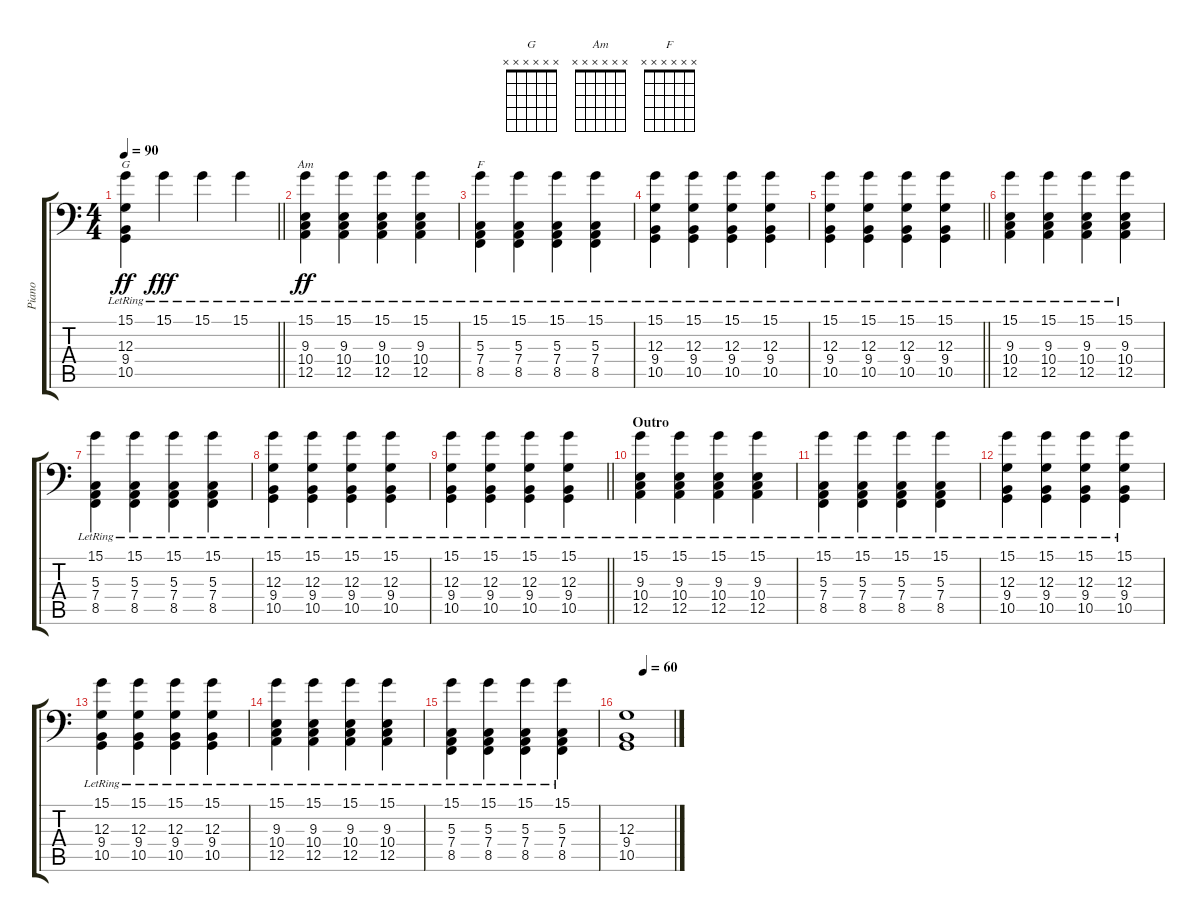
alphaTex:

\track ("Piano" "Piano") {instrument acousticgrandpiano}
\staff {score tabs}
\tuning (E3 B2 G2 D2 A1 C1) {hide}
\chord ("G" x x x x x x)
\chord ("Am" x x x x x x)
\chord ("F" x x x x x x)
\ts (4 4)
\tempo 90
\clef f4
\barLineRight lightlight
\ks c
(15.1{lr} 12.3{lr} 9.4{lr} 10.5{lr}).4{ch "G" dy ff} 15.1{lr}.4{dy fff} 15.1{lr}.4 15.1{lr}.4 |
(15.1{lr} 9.3{lr} 10.4{lr} 12.5{lr}).4{ch "Am" dy ff} (15.1{lr} 9.3{lr} 10.4{lr} 12.5{lr}).4 (15.1{lr} 9.3{lr} 10.4{lr} 12.5{lr}).4 (15.1{lr} 9.3{lr} 10.4{lr} 12.5{lr}).4 |
(15.1{lr} 5.3{lr} 7.4{lr} 8.5{lr}).4{ch "F"} (15.1{lr} 5.3{lr} 7.4{lr} 8.5{lr}).4 (15.1{lr} 5.3{lr} 7.4{lr} 8.5{lr}).4 (15.1{lr} 5.3{lr} 7.4{lr} 8.5{lr}).4 |
(15.1{lr} 12.3{lr} 9.4{lr} 10.5{lr}).4 (15.1{lr} 12.3{lr} 9.4{lr} 10.5{lr}).4 (15.1{lr} 12.3{lr} 9.4{lr} 10.5{lr}).4 (15.1{lr} 12.3{lr} 9.4{lr} 10.5{lr}).4 |
\barLineRight lightlight
(15.1{lr} 12.3{lr} 9.4{lr} 10.5{lr}).4 (15.1{lr} 12.3{lr} 9.4{lr} 10.5{lr}).4 (15.1{lr} 12.3{lr} 9.4{lr} 10.5{lr}).4 (15.1{lr} 12.3{lr} 9.4{lr} 10.5{lr}).4 |
(15.1{lr} 9.3{lr} 10.4{lr} 12.5{lr}).4 (15.1{lr} 9.3{lr} 10.4{lr} 12.5{lr}).4 (15.1{lr} 9.3{lr} 10.4{lr} 12.5{lr}).4 (15.1{lr} 9.3{lr} 10.4{lr} 12.5{lr}).4 |
(15.1{lr} 5.3{lr} 7.4{lr} 8.5{lr}).4 (15.1{lr} 5.3{lr} 7.4{lr} 8.5{lr}).4 (15.1{lr} 5.3{lr} 7.4{lr} 8.5{lr}).4 (15.1{lr} 5.3{lr} 7.4{lr} 8.5{lr}).4 |
(15.1{lr} 12.3{lr} 9.4{lr} 10.5{lr}).4 (15.1{lr} 12.3{lr} 9.4{lr} 10.5{lr}).4 (15.1{lr} 12.3{lr} 9.4{lr} 10.5{lr}).4 (15.1{lr} 12.3{lr} 9.4{lr} 10.5{lr}).4 |
\barLineRight lightlight
(15.1{lr} 12.3{lr} 9.4{lr} 10.5{lr}).4 (15.1{lr} 12.3{lr} 9.4{lr} 10.5{lr}).4 (15.1{lr} 12.3{lr} 9.4{lr} 10.5{lr}).4 (15.1{lr} 12.3{lr} 9.4{lr} 10.5{lr}).4 |
\section ("" "Outro")
(15.1{lr} 9.3{lr} 10.4{lr} 12.5{lr}).4 (15.1{lr} 9.3{lr} 10.4{lr} 12.5{lr}).4 (15.1{lr} 9.3{lr} 10.4{lr} 12.5{lr}).4 (15.1{lr} 9.3{lr} 10.4{lr} 12.5{lr}).4 |
(15.1{lr} 5.3{lr} 7.4{lr} 8.5{lr}).4 (15.1{lr} 5.3{lr} 7.4{lr} 8.5{lr}).4 (15.1{lr} 5.3{lr} 7.4{lr} 8.5{lr}).4 (15.1{lr} 5.3{lr} 7.4{lr} 8.5{lr}).4 |
(15.1{lr} 12.3{lr} 9.4{lr} 10.5{lr}).4 (15.1{lr} 12.3{lr} 9.4{lr} 10.5{lr}).4 (15.1{lr} 12.3{lr} 9.4{lr} 10.5{lr}).4 (15.1{lr} 12.3{lr} 9.4{lr} 10.5{lr}).4 |
(15.1{lr} 12.3{lr} 9.4{lr} 10.5{lr}).4 (15.1{lr} 12.3{lr} 9.4{lr} 10.5{lr}).4 (15.1{lr} 12.3{lr} 9.4{lr} 10.5{lr}).4 (15.1{lr} 12.3{lr} 9.4{lr} 10.5{lr}).4 |
(15.1{lr} 9.3{lr} 10.4{lr} 12.5{lr}).4 (15.1{lr} 9.3{lr} 10.4{lr} 12.5{lr}).4 (15.1{lr} 9.3{lr} 10.4{lr} 12.5{lr}).4 (15.1{lr} 9.3{lr} 10.4{lr} 12.5{lr}).4 |
(15.1{lr} 5.3{lr} 7.4{lr} 8.5{lr}).4 (15.1{lr} 5.3{lr} 7.4{lr} 8.5{lr}).4 (15.1{lr} 5.3{lr} 7.4{lr} 8.5{lr}).4 (15.1{lr} 5.3{lr} 7.4{lr} 8.5{lr}).4 |
\tempo (60 0.375)
(12.3 9.4 10.5).1
